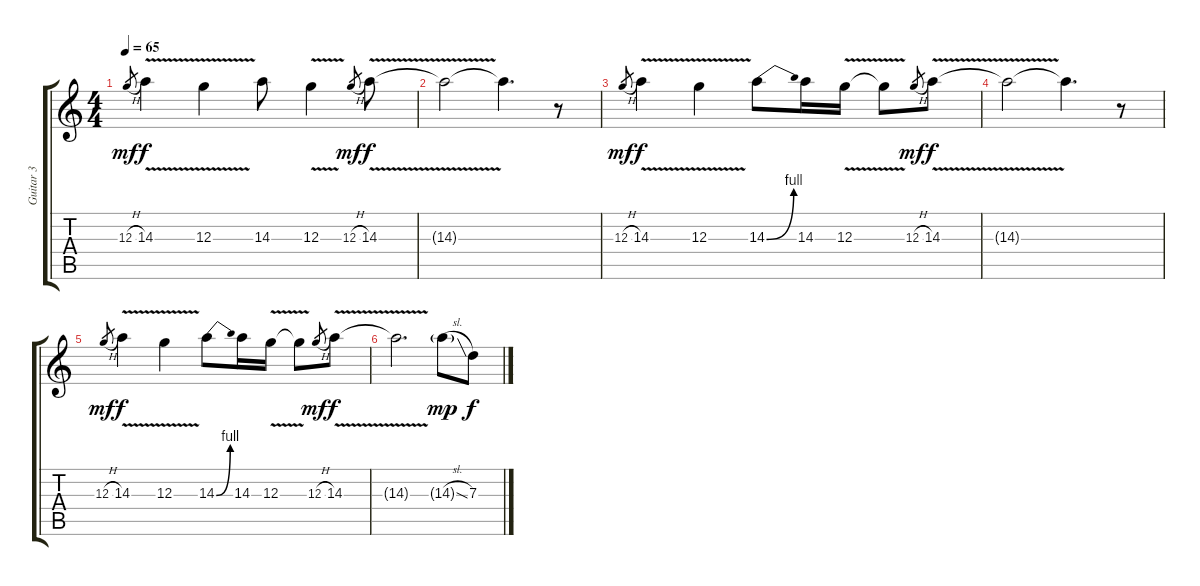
\track ("Guitar 3" "Guitar 3") {instrument distortionguitar}
\staff {score tabs}
\tuning (E4 B3 G3 D3 A2 E2) {hide}
\ts (4 4)
\tempo 65
\clef g2
\ks c
12.3{h}.8{gr dy mf} 14.3{v}.4{dy f} 12.3{v}.4 14.3.8 12.3{v}.4 12.3{h}.8{gr dy mf} 14.3{v}.8{dy f} |
14.3{t}.2 14.3{t}.4{d} r.8 |
12.3{h}.8{gr dy mf} 14.3{v}.4{dy f} 12.3{v}.4 14.3{be (bend 0 0 60 4)}.8 14.3.16 12.3{v}.16 12.3{t}.8 12.3{h}.8{gr dy mf} 14.3{v}.8{dy f} |
14.3{t}.2 14.3{t}.4{d} r.8 |
12.3{h}.8{gr dy mf} 14.3{v}.4{dy f} 12.3{v}.4 14.3{be (bend 0 0 60 4)}.8 14.3.16 12.3{v}.16 12.3{t}.8 12.3{h}.8{gr dy mf} 14.3{v}.8{dy f} |
14.3{t}.2{d} 14.3{sl g}.8{dy mp} 7.3.8{dy f}
